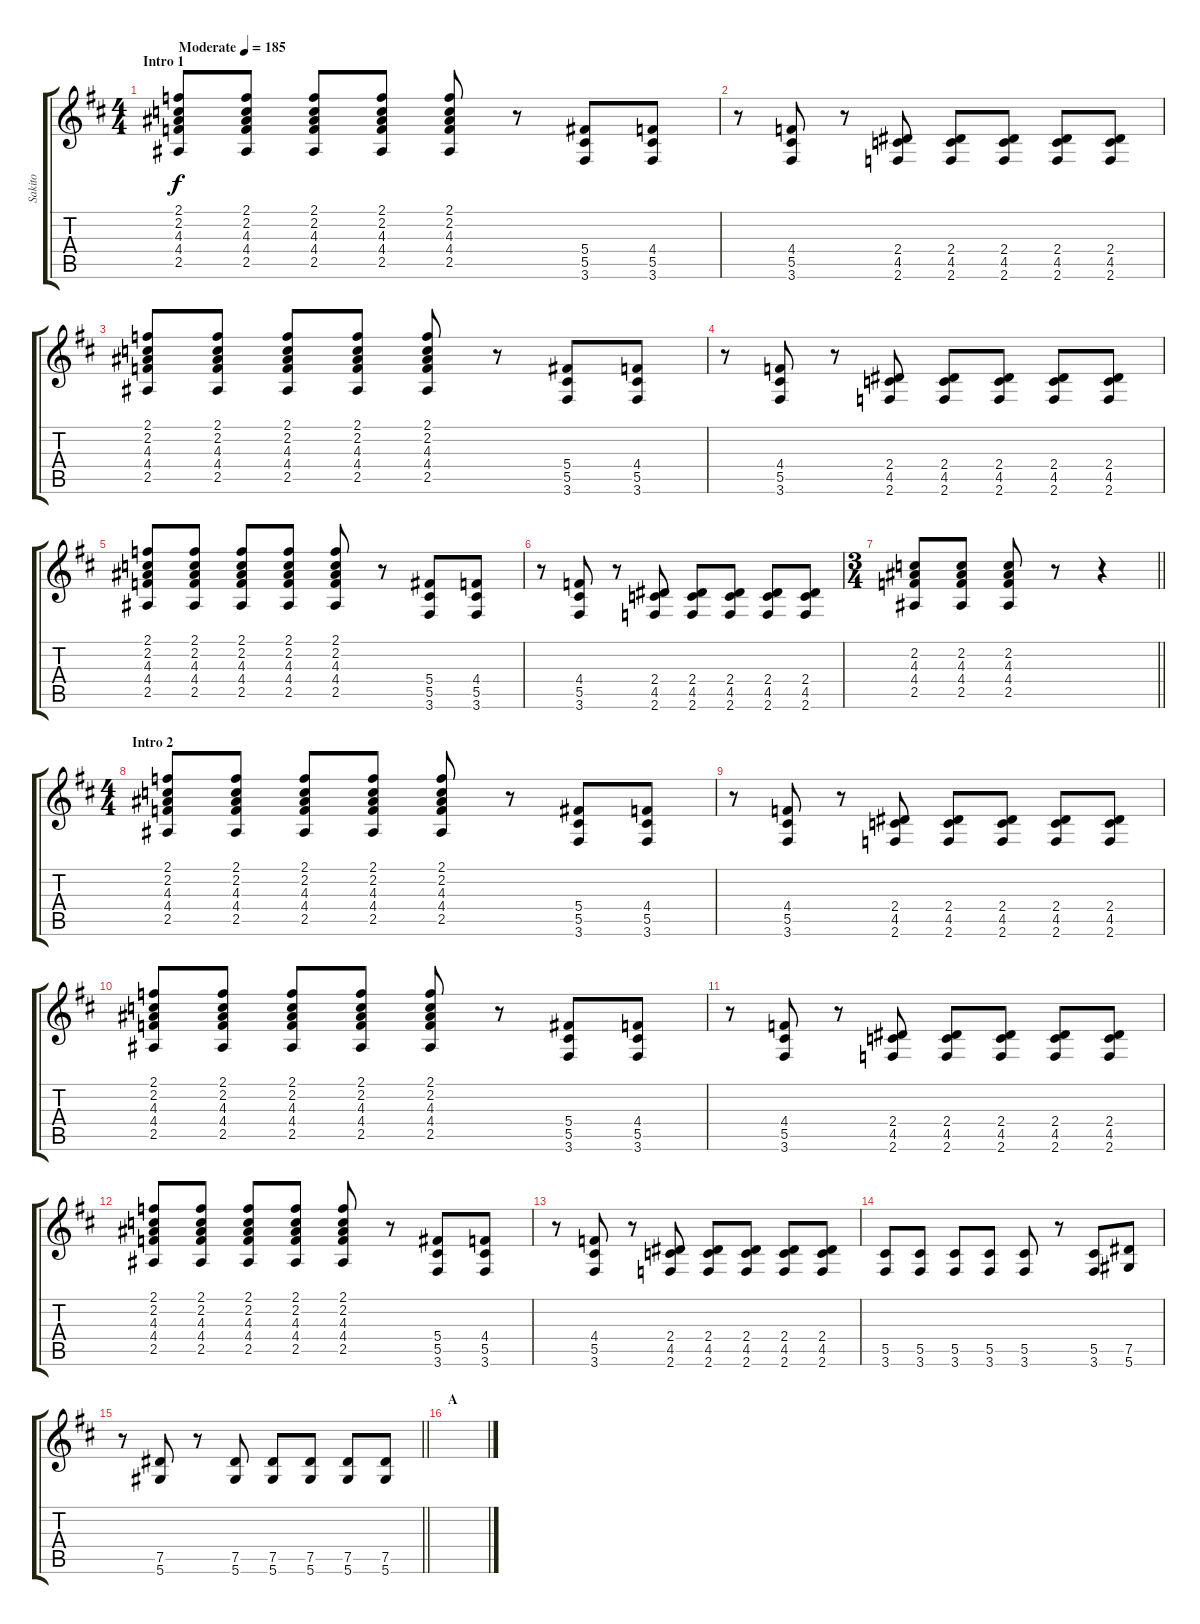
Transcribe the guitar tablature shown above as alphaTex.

\track ("Sakito" "Sakito") {instrument distortionguitar}
\staff {score tabs}
\tuning (Eb4 Bb3 Gb3 Db3 Ab2 Eb2) {hide}
\ts (4 4)
\section ("" "Intro 1")
\tempo (185 "Moderate")
\clef g2
\ks d
(2.1 2.2 4.3 4.4 2.5).8{dy f instrument distortionguitar} (2.1 2.2 4.3 4.4 2.5).8 (2.1 2.2 4.3 4.4 2.5).8 (2.1 2.2 4.3 4.4 2.5).8 (2.1 2.2 4.3 4.4 2.5).8 r.8 (5.4 5.5 3.6).8 (4.4 5.5 3.6).8 |
r.8 (4.4 5.5 3.6).8 r.8 (2.4 4.5 2.6).8 (2.4 4.5 2.6).8 (2.4 4.5 2.6).8 (2.4 4.5 2.6).8 (2.4 4.5 2.6).8 |
(2.1 2.2 4.3 4.4 2.5).8 (2.1 2.2 4.3 4.4 2.5).8 (2.1 2.2 4.3 4.4 2.5).8 (2.1 2.2 4.3 4.4 2.5).8 (2.1 2.2 4.3 4.4 2.5).8 r.8 (5.4 5.5 3.6).8 (4.4 5.5 3.6).8 |
r.8 (4.4 5.5 3.6).8 r.8 (2.4 4.5 2.6).8 (2.4 4.5 2.6).8 (2.4 4.5 2.6).8 (2.4 4.5 2.6).8 (2.4 4.5 2.6).8 |
(2.1 2.2 4.3 4.4 2.5).8 (2.1 2.2 4.3 4.4 2.5).8 (2.1 2.2 4.3 4.4 2.5).8 (2.1 2.2 4.3 4.4 2.5).8 (2.1 2.2 4.3 4.4 2.5).8 r.8 (5.4 5.5 3.6).8 (4.4 5.5 3.6).8 |
r.8 (4.4 5.5 3.6).8 r.8 (2.4 4.5 2.6).8 (2.4 4.5 2.6).8 (2.4 4.5 2.6).8 (2.4 4.5 2.6).8 (2.4 4.5 2.6).8 |
\ts (3 4)
\barLineRight lightlight
(2.2 4.3 4.4 2.5).8 (2.2 4.3 4.4 2.5).8 (2.2 4.3 4.4 2.5).8 r.8 r.4 |
\ts (4 4)
\section ("" "Intro 2")
(2.1 2.2 4.3 4.4 2.5).8 (2.1 2.2 4.3 4.4 2.5).8 (2.1 2.2 4.3 4.4 2.5).8 (2.1 2.2 4.3 4.4 2.5).8 (2.1 2.2 4.3 4.4 2.5).8 r.8 (5.4 5.5 3.6).8 (4.4 5.5 3.6).8 |
r.8 (4.4 5.5 3.6).8 r.8 (2.4 4.5 2.6).8 (2.4 4.5 2.6).8 (2.4 4.5 2.6).8 (2.4 4.5 2.6).8 (2.4 4.5 2.6).8 |
(2.1 2.2 4.3 4.4 2.5).8 (2.1 2.2 4.3 4.4 2.5).8 (2.1 2.2 4.3 4.4 2.5).8 (2.1 2.2 4.3 4.4 2.5).8 (2.1 2.2 4.3 4.4 2.5).8 r.8 (5.4 5.5 3.6).8 (4.4 5.5 3.6).8 |
r.8 (4.4 5.5 3.6).8 r.8 (2.4 4.5 2.6).8 (2.4 4.5 2.6).8 (2.4 4.5 2.6).8 (2.4 4.5 2.6).8 (2.4 4.5 2.6).8 |
(2.1 2.2 4.3 4.4 2.5).8 (2.1 2.2 4.3 4.4 2.5).8 (2.1 2.2 4.3 4.4 2.5).8 (2.1 2.2 4.3 4.4 2.5).8 (2.1 2.2 4.3 4.4 2.5).8 r.8 (5.4 5.5 3.6).8 (4.4 5.5 3.6).8 |
r.8 (4.4 5.5 3.6).8 r.8 (2.4 4.5 2.6).8 (2.4 4.5 2.6).8 (2.4 4.5 2.6).8 (2.4 4.5 2.6).8 (2.4 4.5 2.6).8 |
(5.5 3.6).8 (5.5 3.6).8 (5.5 3.6).8 (5.5 3.6).8 (5.5 3.6).8 r.8 (5.5 3.6).8 (7.5 5.6).8 |
\barLineRight lightlight
r.8 (7.5 5.6).8 r.8 (7.5 5.6).8 (7.5 5.6).8 (7.5 5.6).8 (7.5 5.6).8 (7.5 5.6).8 |
\section ("" "A")
